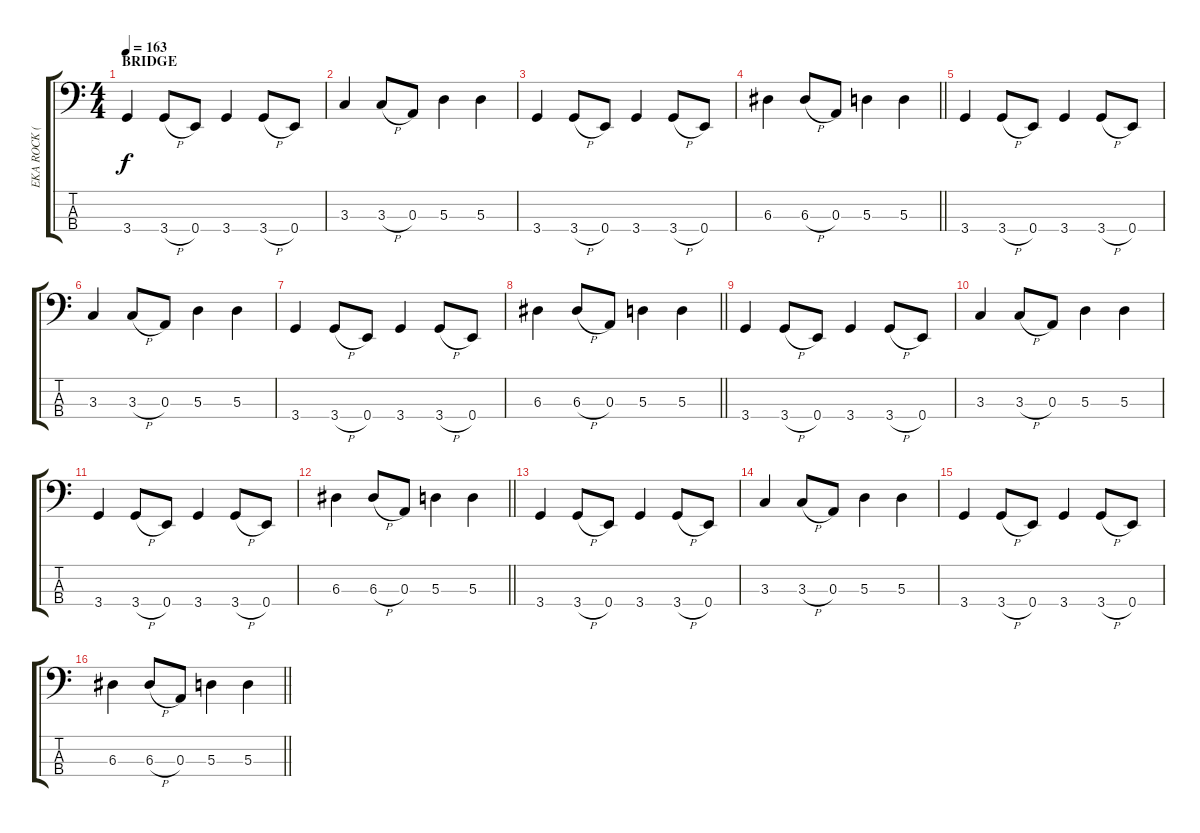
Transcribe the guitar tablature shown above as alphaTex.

\track ("EKA ROCK (BASS)" "EKA ROCK (") {instrument electricbasspick}
\staff {score tabs}
\tuning (G2 D2 A1 E1) {hide}
\ts (4 4)
\section ("" "BRIDGE")
\tempo 163
\clef f4
\ks c
3.4.4{dy f} 3.4{h}.8 0.4.8 3.4.4 3.4{h}.8 0.4.8 |
3.3.4 3.3{h}.8 0.3.8 5.3.4 5.3.4 |
3.4.4 3.4{h}.8 0.4.8 3.4.4 3.4{h}.8 0.4.8 |
\barLineRight lightlight
6.3.4 6.3{h}.8 0.3.8 5.3.4 5.3.4 |
3.4.4 3.4{h}.8 0.4.8 3.4.4 3.4{h}.8 0.4.8 |
3.3.4 3.3{h}.8 0.3.8 5.3.4 5.3.4 |
3.4.4 3.4{h}.8 0.4.8 3.4.4 3.4{h}.8 0.4.8 |
\barLineRight lightlight
6.3.4 6.3{h}.8 0.3.8 5.3.4 5.3.4 |
3.4.4 3.4{h}.8 0.4.8 3.4.4 3.4{h}.8 0.4.8 |
3.3.4 3.3{h}.8 0.3.8 5.3.4 5.3.4 |
3.4.4 3.4{h}.8 0.4.8 3.4.4 3.4{h}.8 0.4.8 |
\barLineRight lightlight
6.3.4 6.3{h}.8 0.3.8 5.3.4 5.3.4 |
3.4.4 3.4{h}.8 0.4.8 3.4.4 3.4{h}.8 0.4.8 |
3.3.4 3.3{h}.8 0.3.8 5.3.4 5.3.4 |
3.4.4 3.4{h}.8 0.4.8 3.4.4 3.4{h}.8 0.4.8 |
\barLineRight lightlight
6.3.4 6.3{h}.8 0.3.8 5.3.4 5.3.4
